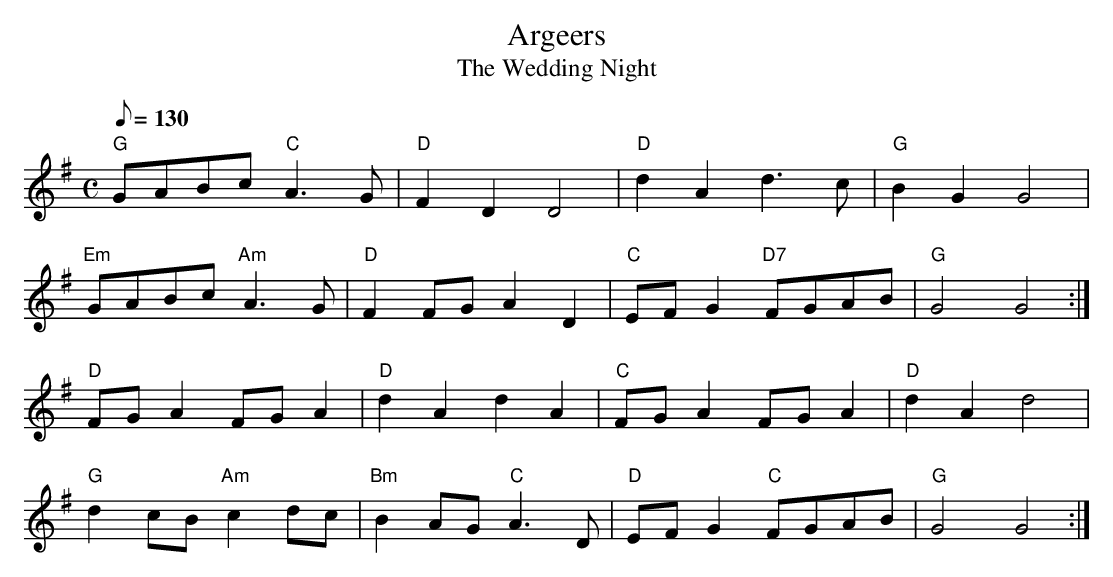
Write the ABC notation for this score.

X:1
T:Argeers
T:The Wedding Night
M:C
L:1/8
Q:130
K:G
"G" GABc "C" A2> G2 | "D" F2D2 D4 | "D" d2A2 d3 c | "G" B2G2 G4 |
"Em" GABc "Am" A2>G2 | "D" F2 FG A2D2 | "C" EFG2 "D7" FGAB | "G" G4 G4 :|
"D" FGA2 FGA2 | "D" d2 A2 d2 A2 | "C" FG A2 FG A2 | "D" d2 A2 d4 |
"G" d2cB "Am" c2dc | "Bm" B2AG "C" A3D | "D" EFG2 "C" FGAB | "G" G4 G4 :|
